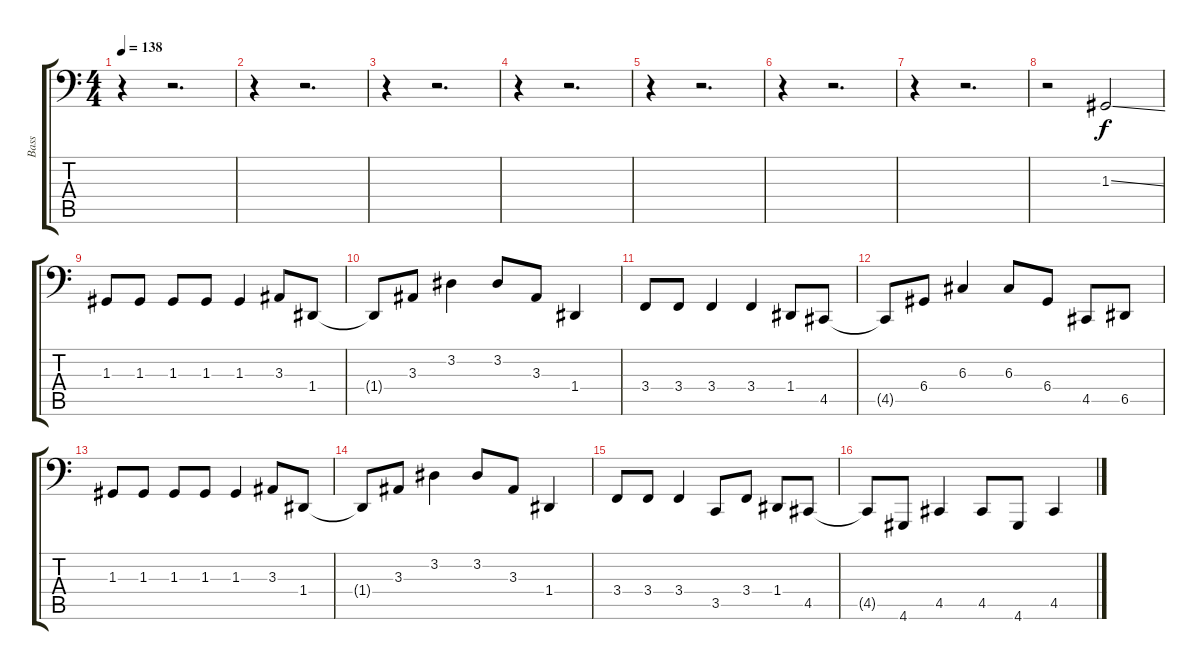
\track ("Bass" "Bass") {instrument electricbassfinger}
\staff {score tabs}
\tuning (F2 C2 G1 D1 A0 E0) {hide}
\ts (4 4)
\tempo 138
\clef f4
\ks c
r.4{dy f} r.2{d} |
r.4 r.2{d} |
r.4 r.2{d} |
r.4 r.2{d} |
r.4 r.2{d} |
r.4 r.2{d} |
r.4 r.2{d} |
r.2 1.3{ss}.2 |
1.3.8 1.3.8 1.3.8 1.3.8 1.3.4 3.3.8 1.4.8 |
1.4{t}.8 3.3.8 3.2.4 3.2.8 3.3.8 1.4.4 |
3.4.8 3.4.8 3.4.4 3.4.4 1.4.8 4.5.8 |
4.5{t}.8 6.4.8 6.3.4 6.3.8 6.4.8 4.5.8 6.5.8 |
1.3.8 1.3.8 1.3.8 1.3.8 1.3.4 3.3.8 1.4.8 |
1.4{t}.8 3.3.8 3.2.4 3.2.8 3.3.8 1.4.4 |
3.4.8 3.4.8 3.4.4 3.5.8 3.4.8 1.4.8 4.5.8 |
4.5{t}.8 4.6.8 4.5.4 4.5.8 4.6.8 4.5.4
